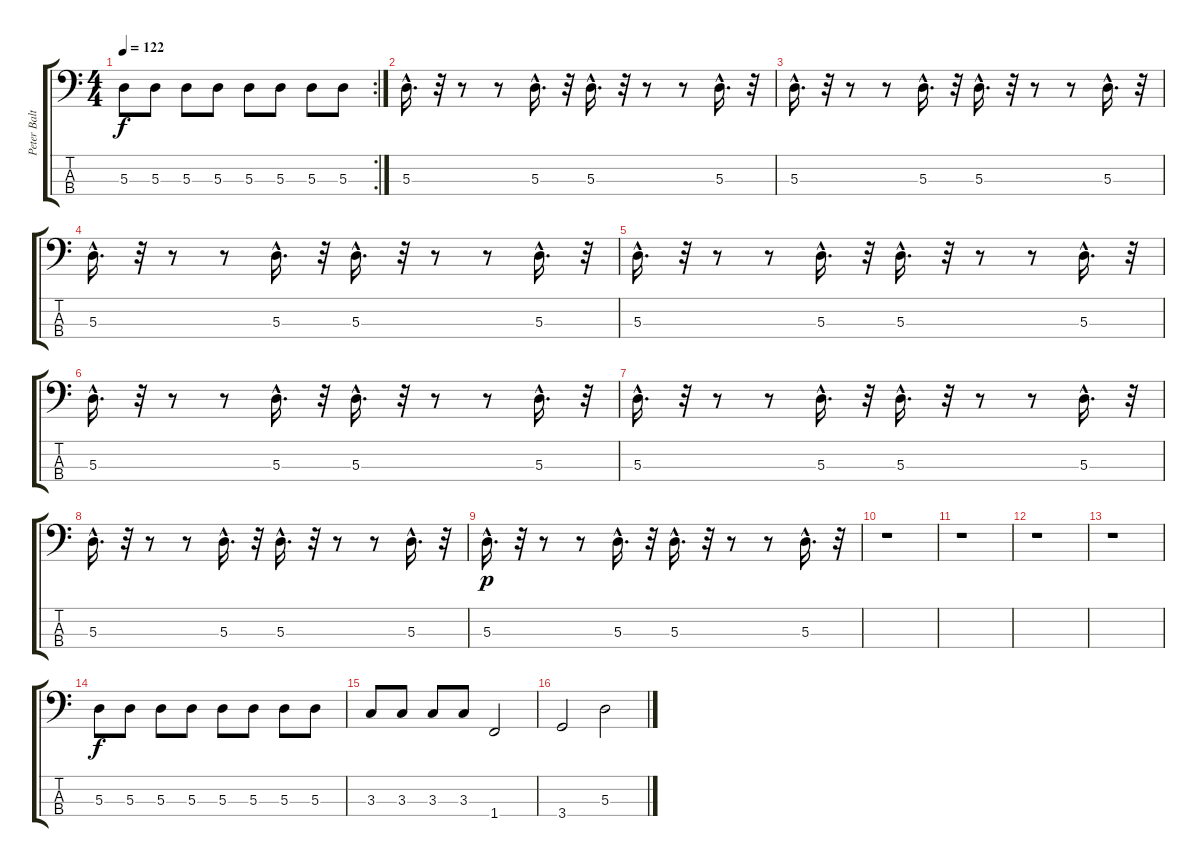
\track ("Peter Baltes" "Peter Balt") {instrument electricbassfinger}
\staff {score tabs}
\tuning (G2 D2 A1 E1) {hide}
\rc 2
\ts (4 4)
\tempo 122
\clef f4
\ks c
5.3.8{dy f} 5.3.8 5.3.8 5.3.8 5.3.8 5.3.8 5.3.8 5.3.8 |
5.3{hac}.16{d} r.32 r.8 r.8 5.3{hac}.16{d} r.32 5.3{hac}.16{d} r.32 r.8 r.8 5.3{hac}.16{d} r.32 |
5.3{hac}.16{d} r.32 r.8 r.8 5.3{hac}.16{d} r.32 5.3{hac}.16{d} r.32 r.8 r.8 5.3{hac}.16{d} r.32 |
5.3{hac}.16{d} r.32 r.8 r.8 5.3{hac}.16{d} r.32 5.3{hac}.16{d} r.32 r.8 r.8 5.3{hac}.16{d} r.32 |
5.3{hac}.16{d} r.32 r.8 r.8 5.3{hac}.16{d} r.32 5.3{hac}.16{d} r.32 r.8 r.8 5.3{hac}.16{d} r.32 |
5.3{hac}.16{d} r.32 r.8 r.8 5.3{hac}.16{d} r.32 5.3{hac}.16{d} r.32 r.8 r.8 5.3{hac}.16{d} r.32 |
5.3{hac}.16{d} r.32 r.8 r.8 5.3{hac}.16{d} r.32 5.3{hac}.16{d} r.32 r.8 r.8 5.3{hac}.16{d} r.32 |
5.3{hac}.16{d} r.32 r.8 r.8 5.3{hac}.16{d} r.32 5.3{hac}.16{d} r.32 r.8 r.8 5.3{hac}.16{d} r.32 |
5.3{hac}.16{d dy p} r.32 r.8 r.8 5.3{hac}.16{d} r.32 5.3{hac}.16{d} r.32 r.8 r.8 5.3{hac}.16{d} r.32 |
r.1 |
r.1 |
r.1 |
r.1 |
5.3.8{dy f} 5.3.8 5.3.8 5.3.8 5.3.8 5.3.8 5.3.8 5.3.8 |
3.3.8 3.3.8 3.3.8 3.3.8 1.4.2 |
3.4.2 5.3.2
